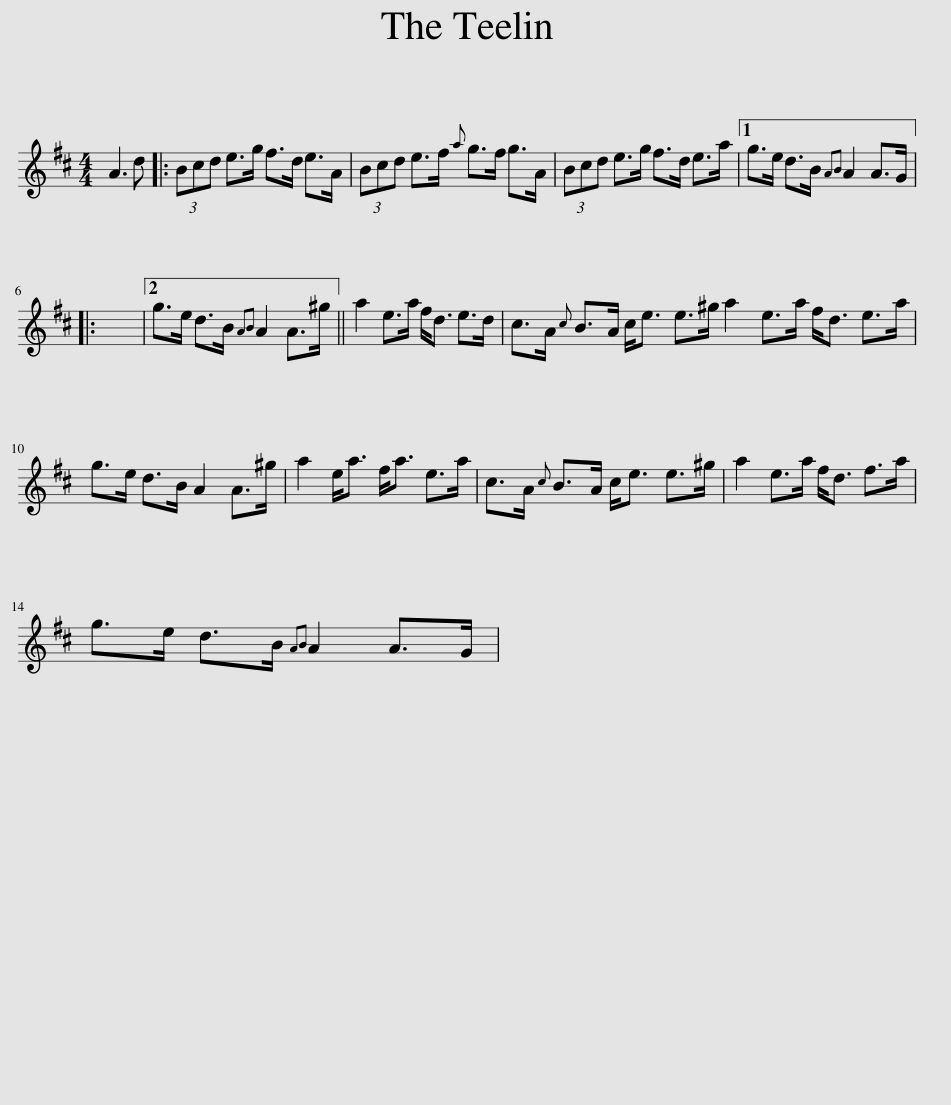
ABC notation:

X:1
L:1/8
M:4/4
I:linebreak $
K:D
V:1 treble
V:1
 A3 d |: (3Bcd e>g f>d e>A | (3Bcd e>f{a} g>f g>A | (3Bcd e>g f>d e>a |1 g>e d>B{AB} A2 A>G |:$ %5
 x8 |2 g>e d>B{AB} A2 A>^g || a2 e>a f<d e>d | c>A{c} B>A c<e e>^g a2 e>a f<d e>a |$ g>e d>B A2 A>^g | %10
 a2 e<a f<a e>a | c>A{c} B>A c<e e>^g | a2 e>a f<d f>a |$ g>e d>B{AB} A2 A>G | %14
